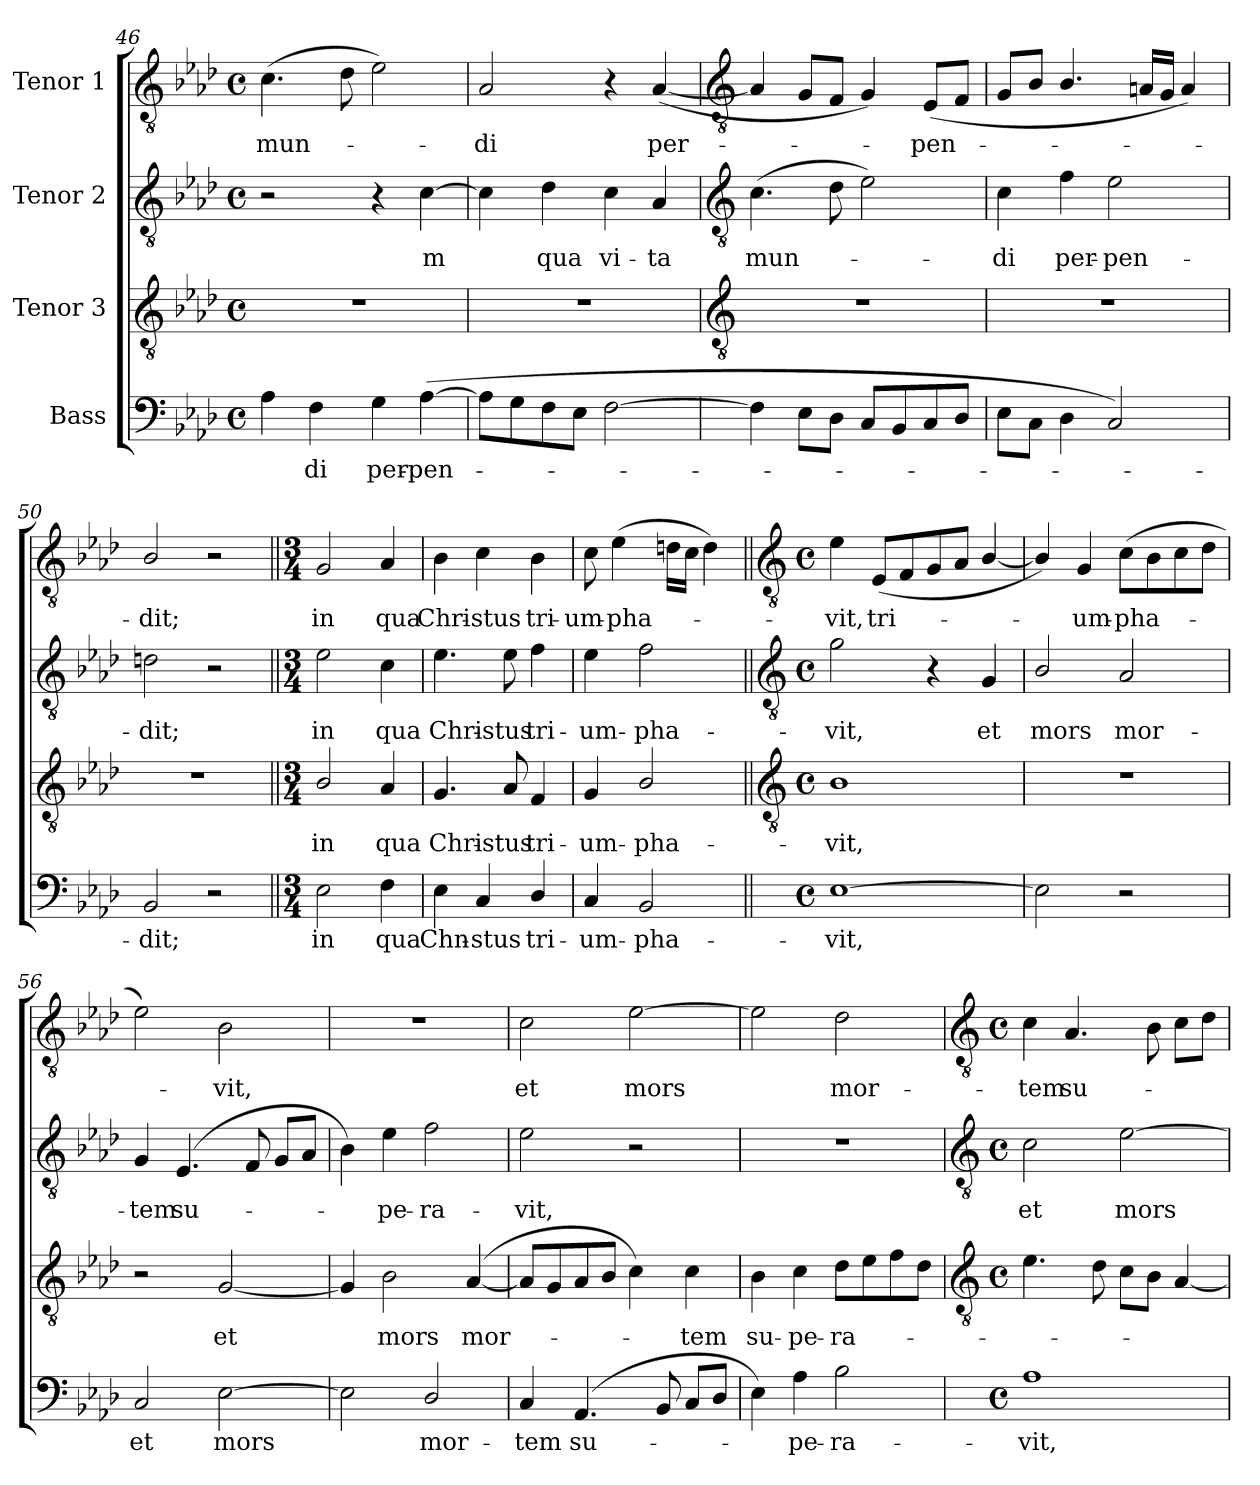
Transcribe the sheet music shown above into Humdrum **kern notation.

**kern	**text	**kern	**text	**kern	**text	**kern	**text
*part4	*part4	*part3	*part3	*part2	*part2	*part1	*part1
*staff4	*staff4	*staff3	*staff3	*staff2	*staff2	*staff1	*staff1
*I"Bass	*	*I"Tenor 3	*	*I"Tenor 2	*	*I"Tenor 1	*
*clefF4	*	*clefGv2	*	*clefGv2	*	*clefGv2	*
*k[b-e-a-d-]	*	*k[b-e-a-d-]	*	*k[b-e-a-d-]	*	*k[b-e-a-d-]	*
*A-:	*	*A-:	*	*A-:	*	*A-:	*
*M4/4	*	*M4/4	*	*M4/4	*	*M4/4	*
*met(c)	*	*met(c)	*	*met(c)	*	*met(c)	*
=46	=46	=46	=46	=46	=46	=46	=46
!	!	!	!	!	!	!	!LO:LY:b
4A-	.	1r	.	2r	.	(>4.c	mun-
!	!LO:LY:b	!	!	!	!	!	!
4F	di	.	.	.	.	.	.
.	.	.	.	.	.	8d-	.
!	!LO:LY:b	!	!	!	!	!	!
4G	per-	.	.	4r	.	2e-)	.
!	!LO:LY:b	!	!	!	!LO:LY:b	!	!
(>[4A-	-pen-	.	.	[4c	m	.	.
=47	=47	=47	=47	=47	=47	=47	=47
!	!	!	!	!	!	!	!LO:LY:b
8A-L]	.	1r	.	4c]	.	2A-	di
8G	.	.	.	.	.	.	.
!	!	!	!	!	!LO:LY:b	!	!
8F	.	.	.	4d-	qua	.	.
8E-J	.	.	.	.	.	.	.
!	!	!	!	!	!LO:LY:b	!	!
[2F	.	.	.	4c	vi-	4r	.
!	!	!	!	!	!LO:LY:b	!	!LO:LY:b
.	.	.	.	4A-	-ta	(<[4A-	per-
!!LO:LB:g=z
=48	=48	=48	=48	=48	=48	=48	=48
*	*	*clefGv2	*	*clefGv2	*	*clefGv2	*
!	!	!	!	!	!LO:LY:b	!	!
4F]	.	1r	.	(>4.c	mun-	4A-]	.
8E-L	.	.	.	.	.	8GL	.
8D-J	.	.	.	8d-	.	8FJ	.
8CL	.	.	.	2e-)	.	4G)	.
8BB-	.	.	.	.	.	.	.
!	!	!	!	!	!	!	!LO:LY:b
8C	.	.	.	.	.	(<8E-L	pen-
8D-J	.	.	.	.	.	8FJ	.
=49	=49	=49	=49	=49	=49	=49	=49
!	!	!	!	!	!LO:LY:b	!	!
8E-L	.	1r	.	4c	di	8GL	.
8CJ	.	.	.	.	.	8B-J	.
!	!	!	!	!	!LO:LY:b	!	!
4D-	.	.	.	4f	per-	4.B-/	.
!	!	!	!	!	!LO:LY:b	!	!
2C)	.	.	.	2e-	-pen-	.	.
.	.	.	.	.	.	16AnLL	.
.	.	.	.	.	.	16GJJ	.
.	.	.	.	.	.	4A)	.
=50	=50	=50	=50	=50	=50	=50	=50
!	!LO:LY:b	!	!	!	!LO:LY:b	!	!LO:LY:b
2BB-	dit;	1r	.	2dn	-dit;	2B-/	dit;
2r	.	.	.	2r	.	2r	.
=51||	=51||	=51||	=51||	=51||	=51||	=51||	=51||
*M3/4	*	*M3/4	*	*M3/4	*	*M3/4	*
!	!LO:LY:b	!	!LO:LY:b	!	!LO:LY:b	!	!LO:LY:b
2E-	in	2B-/	in	2e-	in	2G	in
!	!LO:LY:b	!	!LO:LY:b	!	!LO:LY:b	!	!LO:LY:b
4F	qua	4A-	qua	4c	qua	4A-	qua
=52	=52	=52	=52	=52	=52	=52	=52
!	!LO:LY:b	!	!LO:LY:b	!	!LO:LY:b	!	!LO:LY:b
4E-	Chn-	4.G	Chri-	4.e-	Chri-	4B-	Chri-
!	!LO:LY:b	!	!	!	!	!	!LO:LY:b
4C	-stus	.	.	.	.	4c	-stus
!	!	!	!LO:LY:b	!	!LO:LY:b	!	!
.	.	8A-	-stus	8e-	-stus	.	.
!	!LO:LY:b	!	!LO:LY:b	!	!LO:LY:b	!	!LO:LY:b
4D-/	tri-	4F	tri-	4f	tri-	4B-	tri-
=53	=53	=53	=53	=53	=53	=53	=53
!	!LO:LY:b	!	!LO:LY:b	!	!LO:LY:b	!	!LO:LY:b
4C	-um-	4G	-um-	4e-	-um-	8c	-um-
!	!	!	!	!	!	!	!LO:LY:b
.	.	.	.	.	.	(>4e-	-pha-
!	!LO:LY:b	!	!LO:LY:b	!	!LO:LY:b	!	!
2BB-	-pha-	2B-/	-pha-	2f	-pha-	.	.
.	.	.	.	.	.	16dnLL	.
.	.	.	.	.	.	16cJJ	.
.	.	.	.	.	.	4d)	.
!!LO:LB:g=z
=54||	=54||	=54||	=54||	=54||	=54||	=54||	=54||
*	*	*clefGv2	*	*clefGv2	*	*clefGv2	*
*M4/4	*	*M4/4	*	*M4/4	*	*M4/4	*
*met(c)	*	*met(c)	*	*met(c)	*	*met(c)	*
!	!LO:LY:b	!	!LO:LY:b	!	!LO:LY:b	!	!LO:LY:b
[1E-	-vit,	1B-	-vit,	2g	-vit,	4e-	vit,
!	!	!	!	!	!	!	!LO:LY:b
.	.	.	.	.	.	(<8E-L	tri-
.	.	.	.	.	.	8F	.
.	.	.	.	4r	.	8G	.
.	.	.	.	.	.	8A-J	.
!	!	!	!	!	!LO:LY:b	!	!
.	.	.	.	4G	et	[4B-/	.
=55	=55	=55	=55	=55	=55	=55	=55
!	!	!	!	!	!LO:LY:b	!	!
2E-]	.	1r	.	2B-/	mors	4B-/])	.
!	!	!	!	!	!	!	!LO:LY:b
.	.	.	.	.	.	4G	um-
!	!	!	!	!	!LO:LY:b	!	!LO:LY:b
2r	.	.	.	2A-	mor-	(>8cL	-pha-
.	.	.	.	.	.	8B-	.
.	.	.	.	.	.	8c	.
.	.	.	.	.	.	8d-J	.
=56	=56	=56	=56	=56	=56	=56	=56
!	!LO:LY:b	!	!	!	!LO:LY:b	!	!
2C	et	2r	.	4G	-tem	2e-)	.
!	!	!	!	!	!LO:LY:b	!	!
.	.	.	.	(<4.E-	su-	.	.
!	!LO:LY:b	!	!LO:LY:b	!	!	!	!LO:LY:b
[2E-	mors	[2G	et	.	.	2B-	vit,
.	.	.	.	8F	.	.	.
.	.	.	.	8GL	.	.	.
.	.	.	.	8A-J	.	.	.
=57	=57	=57	=57	=57	=57	=57	=57
2E-]	.	4G]	.	4B-)	.	1r	.
!	!	!	!LO:LY:b	!	!LO:LY:b	!	!
.	.	2B-	mors	4e-	pe-	.	.
!	!LO:LY:b	!	!	!	!LO:LY:b	!	!
2D-/	mor-	.	.	2f	-ra-	.	.
!	!	!	!LO:LY:b	!	!	!	!
.	.	(<[4A-	mor-	.	.	.	.
=58	=58	=58	=58	=58	=58	=58	=58
!	!LO:LY:b	!	!	!	!LO:LY:b	!	!LO:LY:b
4C	-tem	8A-L]	.	2e-	-vit,	2c	et
.	.	8G	.	.	.	.	.
!	!LO:LY:b	!	!	!	!	!	!
(<4.AA-	su-	8A-	.	.	.	.	.
.	.	8B-J	.	.	.	.	.
!	!	!	!	!	!	!	!LO:LY:b
.	.	4c)	.	2r	.	[2e-	mors
8BB-	.	.	.	.	.	.	.
!	!	!	!LO:LY:b	!	!	!	!
8CL	.	4c	tem	.	.	.	.
8D-J	.	.	.	.	.	.	.
=59	=59	=59	=59	=59	=59	=59	=59
!	!	!	!LO:LY:b	!	!	!	!
4E-)	.	4B-	su-	1r	.	2e-]	.
!	!LO:LY:b	!	!LO:LY:b	!	!	!	!
4A-	pe-	4c	-pe-	.	.	.	.
!	!LO:LY:b	!	!LO:LY:b	!	!	!	!LO:LY:b
2B-	-ra-	8d-L	-ra-	.	.	2d-	mor-
.	.	8e-	.	.	.	.	.
.	.	8f	.	.	.	.	.
.	.	8d-J	.	.	.	.	.
!!LO:LB:g=z
=60	=60	=60	=60	=60	=60	=60	=60
*	*	*clefGv2	*	*clefGv2	*	*clefGv2	*
*M4/4	*	*M4/4	*	*M4/4	*	*M4/4	*
*met(c)	*	*met(c)	*	*met(c)	*	*met(c)	*
!	!LO:LY:b	!	!	!	!LO:LY:b	!	!LO:LY:b
1A-	-vit,	4.e-	.	2c	et	4c	-tem
!	!	!	!	!	!	!	!LO:LY:b
.	.	.	.	.	.	4.A-	su-
.	.	8d-	.	.	.	.	.
!	!	!	!	!	!LO:LY:b	!	!
.	.	8cL	.	[2e-	mors	.	.
.	.	8B-J	.	.	.	8B-	.
.	.	[4A-	.	.	.	8cL	.
.	.	.	.	.	.	8d-J	.
=	=	=	=	=	=	=	=
*-	*-	*-	*-	*-	*-	*-	*-
